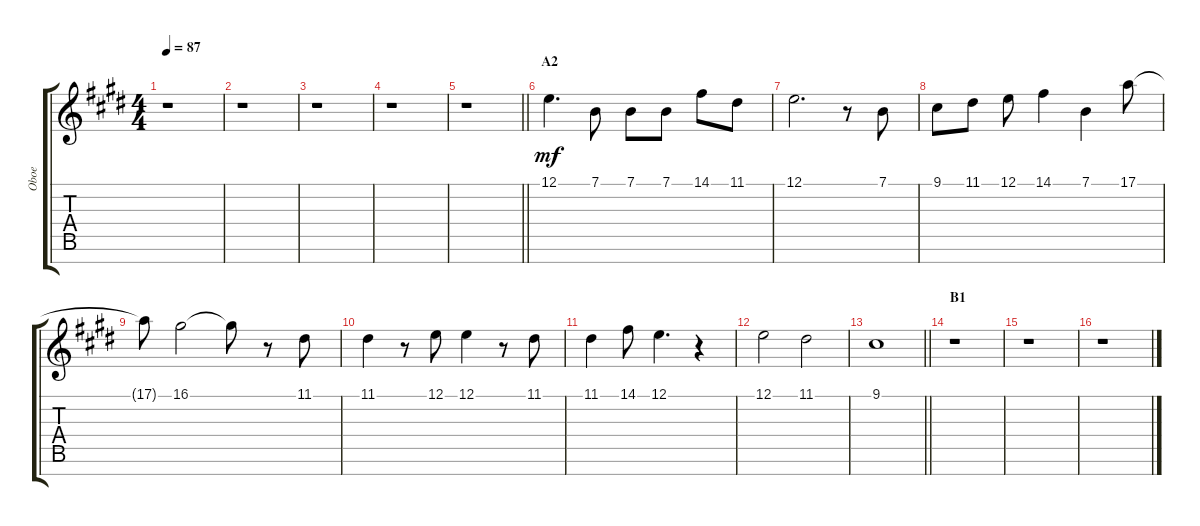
\track ("Oboe" "Oboe") {instrument oboe}
\staff {score tabs}
\tuning (E4 B3 G3 D3 A2 E2 B1) {hide}
\ts (4 4)
\tempo 87
\clef g2
\ks e
r.1{dy mf} |
r.1 |
r.1 |
r.1 |
\barLineRight lightlight
r.1 |
\section ("" "A2")
12.1.4{d} 7.1.8 7.1.8 7.1.8 14.1.8 11.1.8 |
12.1.2{d} r.8 7.1.8 |
9.1.8 11.1.8 12.1.8 14.1.4 7.1.4 17.1.8 |
17.1{t}.8 16.1.2 16.1{t}.8 r.8 11.1.8 |
11.1.4 r.8 12.1.8 12.1.4 r.8 11.1.8 |
11.1.4 14.1.8 12.1.4{d} r.4 |
12.1.2 11.1.2 |
\barLineRight lightlight
9.1.1 |
\section ("" "B1")
r.1 |
r.1 |
r.1
